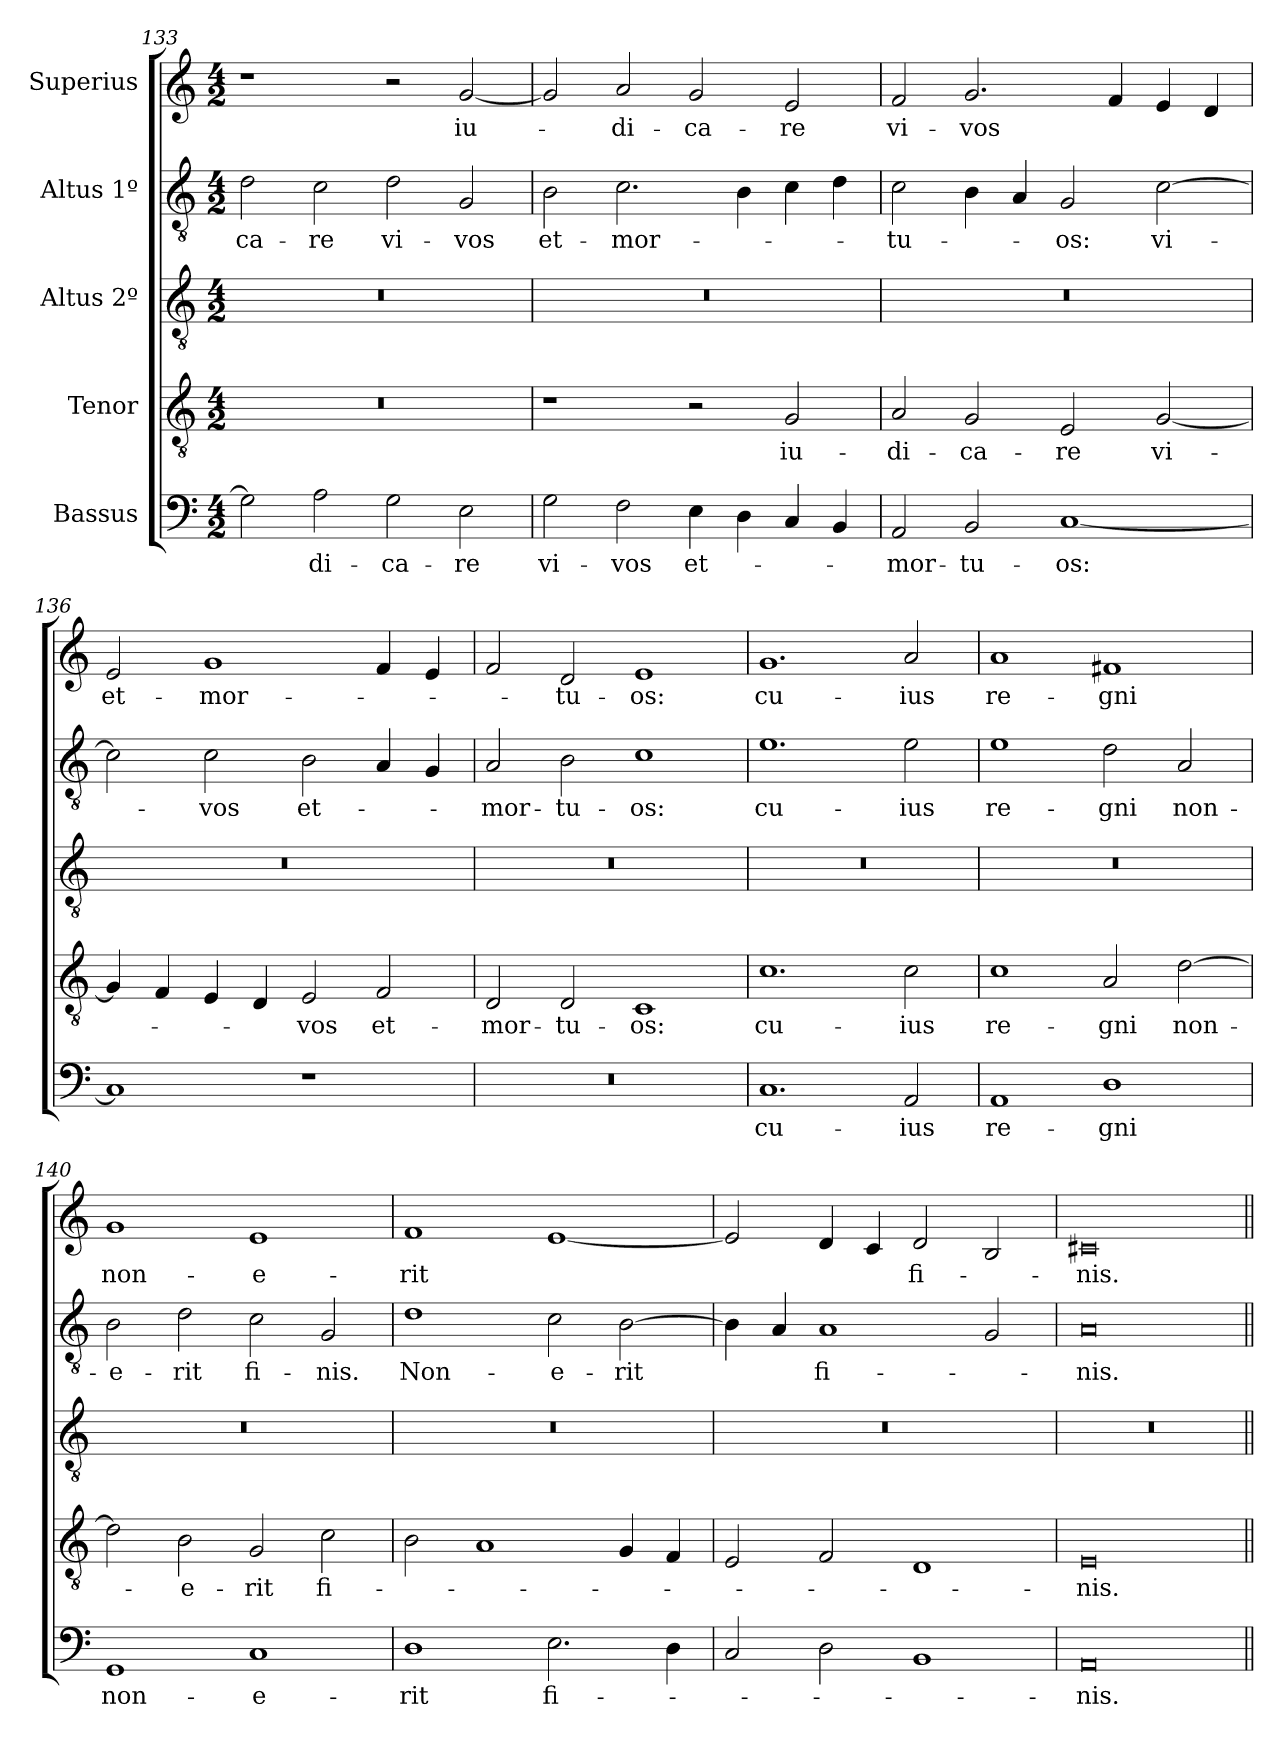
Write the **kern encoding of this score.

**kern	**text	**kern	**text	**kern	**kern	**text	**kern	**text
*part5	*part5	*part4	*part4	*part3	*part2	*part2	*part1	*part1
*staff5	*staff5	*staff4	*staff4	*staff3	*staff2	*staff2	*staff1	*staff1
*I"Bassus	*	*I"Tenor	*	*I"Altus 2º	*I"Altus 1º	*	*I"Superius	*
*clefF4	*	*clefGv2	*	*clefGv2	*clefGv2	*	*clefG2	*
*k[]	*	*k[]	*	*k[]	*k[]	*	*k[]	*
*M4/2	*	*M4/2	*	*M4/2	*M4/2	*	*M4/2	*
=133	=133	=133	=133	=133	=133	=133	=133	=133
2G\]	.	0r	.	0r	2d\	-ca-	1r	.
2A\	-di-	.	.	.	2c\	-re	.	.
2G\	-ca-	.	.	.	2d\	vi-	2r	.
2E\	-re	.	.	.	2G/	-vos	[2g/	iu-
=134	=134	=134	=134	=134	=134	=134	=134	=134
2G\	vi-	1r	.	0r	2B\	et-	2g/]	.
2F\	-vos	.	.	.	2.c\	mor-	2a/	-di-
4E\	et-	2r	.	.	.	.	2g/	-ca-
4D\	.	.	.	.	4B\	.	.	.
4C/	.	2G/	iu-	.	4c\	.	2e/	-re
4BB/	.	.	.	.	4d\	.	.	.
=135	=135	=135	=135	=135	=135	=135	=135	=135
2AA/	mor-	2A/	-di-	0r	2c\	-tu-	2f/	vi-
2BB/	-tu-	2G/	-ca-	.	4B\	.	2.g/	-vos
.	.	.	.	.	4A/	.	.	.
[1C/	-os:	2E/	-re	.	2G/	-os:	.	.
.	.	.	.	.	.	.	4f/	.
.	.	[2G/	vi-	.	[2c\	vi-	4e/	.
.	.	.	.	.	.	.	4d/	.
=136	=136	=136	=136	=136	=136	=136	=136	=136
1C/]	.	4G/]	.	0r	2c\]	.	2e/	et-
.	.	4F/	.	.	.	.	.	.
.	.	4E/	.	.	2c\	-vos	1g/	mor-
.	.	4D/	.	.	.	.	.	.
1r	.	2E/	-vos	.	2B\	et-	.	.
.	.	2F/	et-	.	4A/	.	4f/	.
.	.	.	.	.	4G/	.	4e/	.
=137	=137	=137	=137	=137	=137	=137	=137	=137
0r	.	2D/	mor-	0r	2A/	mor-	2f/	.
.	.	2D/	-tu-	.	2B\	-tu-	2d/	-tu-
.	.	1C/	-os:	.	1c\	-os:	1e/	-os:
=138	=138	=138	=138	=138	=138	=138	=138	=138
1.C/	cu-	1.c\	cu-	0r	1.e\	cu-	1.g/	cu-
2AA/	-ius	2c\	-ius	.	2e\	-ius	2a/	-ius
=139	=139	=139	=139	=139	=139	=139	=139	=139
1AA/	re-	1c\	re-	0r	1e\	re-	1a/	re-
1D\	-gni	2A/	-gni	.	2d\	-gni	1f#X/	-gni
.	.	[2d\	non-	.	2A/	non-	.	.
=140	=140	=140	=140	=140	=140	=140	=140	=140
1GG/	non-	2d\]	.	0r	2B\	e-	1g/	non-
.	.	2B\	e-	.	2d\	-rit	.	.
1C/	e-	2G/	-rit	.	2c\	fi-	1e/	e-
.	.	2c\	fi-	.	2G/	-nis.	.	.
=141	=141	=141	=141	=141	=141	=141	=141	=141
1D\	-rit	2B\	.	0r	1d\	Non-	1f/	-rit
.	.	1A/	.	.	.	.	.	.
2.E\	fi-	.	.	.	2c\	e-	[1e/	.
.	.	4G/	.	.	[2B\	-rit	.	.
4D\	.	4F/	.	.	.	.	.	.
=142	=142	=142	=142	=142	=142	=142	=142	=142
2C/	.	2E/	.	0r	4B\]	.	2e/]	.
.	.	.	.	.	4A/	.	.	.
2D\	.	2F/	.	.	1A/	fi-	4d/	.
.	.	.	.	.	.	.	4c/	.
1BB/	.	1D/	.	.	.	.	2d/	fi-
.	.	.	.	.	2G/	.	2B/	.
=143	=143	=143	=143	=143	=143	=143	=143	=143
0AA/	-nis.	0E/	-nis.	0r	0A/	-nis.	0c#X/	-nis.
=||	=||	=||	=||	=||	=||	=||	=||	=||
*-	*-	*-	*-	*-	*-	*-	*-	*-
